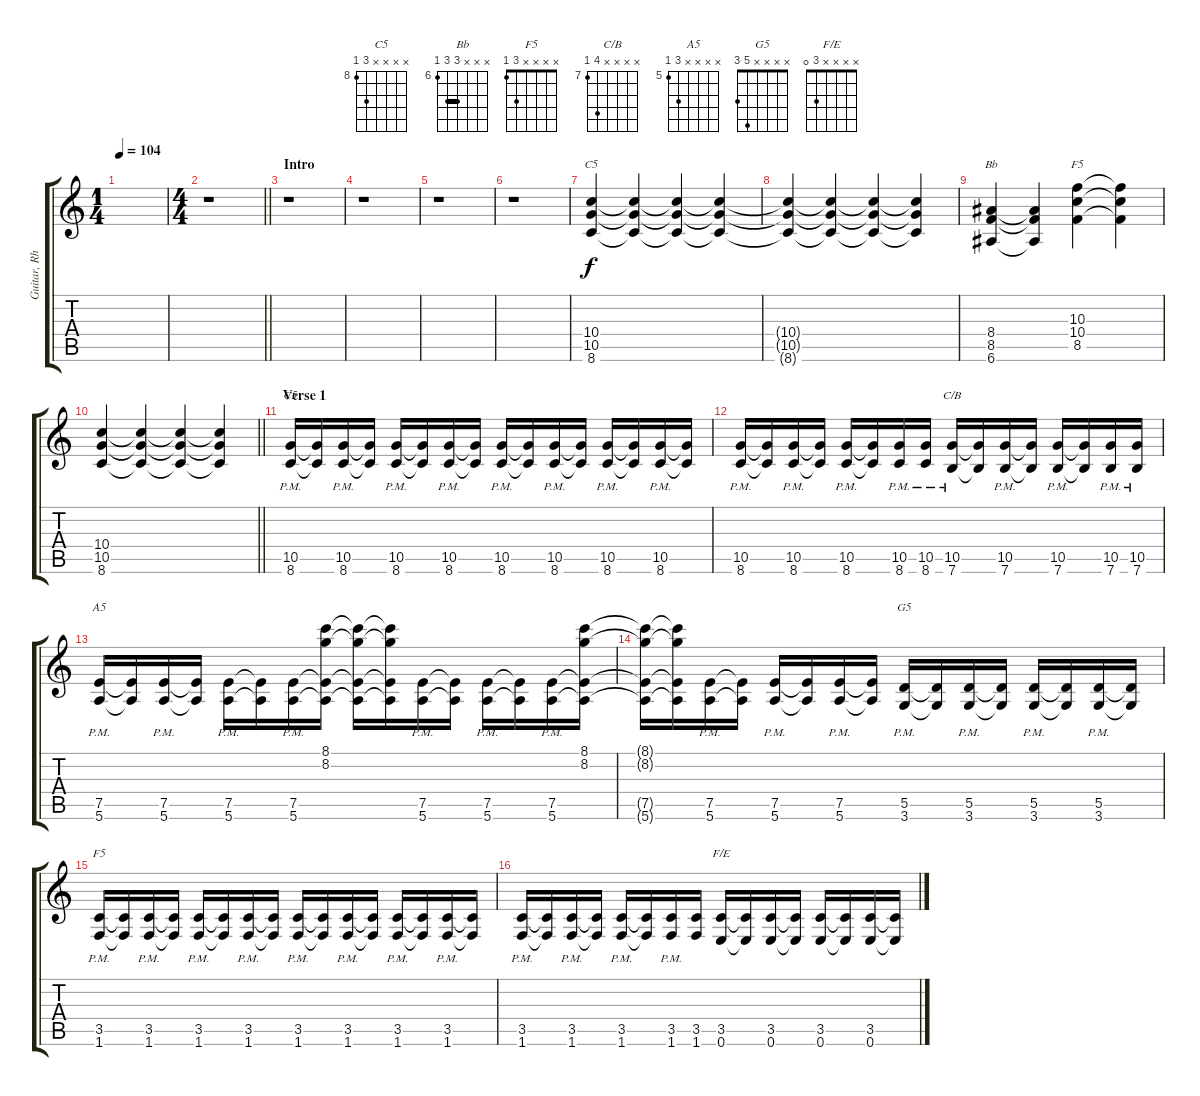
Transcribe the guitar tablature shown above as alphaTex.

\track ("Guitar, Rhythm" "Guitar, Rh") {instrument distortionguitar}
\staff {score tabs}
\tuning (E4 B3 G3 D3 A2 E2) {hide}
\chord ("C5" x x 5 5 3 x) {barre 5}
\chord ("Bb" x x x 8 8 6) {firstfret 6 barre 8}
\chord ("F5" x x 10 10 8 x) {firstfret 8 barre 10}
\chord ("C5" x x x x 10 8) {firstfret 8}
\chord ("C/B" x x x x 10 7) {firstfret 7}
\chord ("A5" x x x x 7 5) {firstfret 5}
\chord ("G5" x x x x 5 3)
\chord ("F5" x x x x 3 1)
\chord ("F/E" x x x x 3 0)
\ts (1 4)
\tempo 104
\clef g2
\ks c
|
\ts (4 4)
\barLineRight lightlight
r.1 |
\section ("" "Intro")
r.1 |
r.1 |
r.1 |
r.1 |
(10.4 10.5 8.6).4{ch "C5"} (10.4{t} 10.5{t} 8.6{t}).4 (10.4{t} 10.5{t} 8.6{t}).4 (10.4{t} 10.5{t} 8.6{t}).4 |
(10.4{t} 10.5{t} 8.6{t}).4 (10.4{t} 10.5{t} 8.6{t}).4 (10.4{t} 10.5{t} 8.6{t}).4 (10.4{t} 10.5{t} 8.6{t}).4 |
(8.4 8.5 6.6).4{ch "Bb"} (8.4{t} 8.5{t} 6.6{t}).4 (10.3 10.4 8.5).4{ch "F5"} (10.3{t} 10.4{t} 8.5{t}).4 |
\barLineRight lightlight
(10.4 10.5 8.6).4 (10.4{t} 10.5{t} 8.6{t}).4 (10.4{t} 10.5{t} 8.6{t}).4 (10.4{t} 10.5{t} 8.6{t}).4 |
\section ("" "Verse 1")
(10.5{pm} 8.6).16{ch "C5"} (10.5{t} 8.6{t}).16 (10.5{pm} 8.6).16 (10.5{t} 8.6{t}).16 (10.5{pm} 8.6).16 (10.5{t} 8.6{t}).16 (10.5{pm} 8.6).16 (10.5{t} 8.6{t}).16 (10.5{pm} 8.6).16 (10.5{t} 8.6{t}).16 (10.5{pm} 8.6).16 (10.5{t} 8.6{t}).16 (10.5{pm} 8.6).16 (10.5{t} 8.6{t}).16 (10.5{pm} 8.6).16 (10.5{t} 8.6{t}).16 |
(10.5{pm} 8.6{pm}).16 (10.5{t} 8.6{t}).16 (10.5{pm} 8.6{pm}).16 (10.5{t} 8.6{t}).16 (10.5{pm} 8.6{pm}).16 (10.5{t} 8.6{t}).16 (10.5{pm} 8.6{pm}).16 (10.5{pm} 8.6{pm}).16 (10.5{pm} 7.6{pm}).16{ch "C/B"} (10.5{t} 7.6{t}).16 (10.5{pm} 7.6{pm}).16 (10.5{t} 7.6{t}).16 (10.5{pm} 7.6{pm}).16 (10.5{t} 7.6{t}).16 (10.5{pm} 7.6{pm}).16 (10.5{pm} 7.6{pm}).16 |
(7.5 5.6{pm}).16{ch "A5"} (7.5{t} 5.6{t}).16 (7.5 5.6{pm}).16 (7.5{t} 5.6{t}).16 (7.5 5.6{pm}).16 (7.5{t} 5.6{t}).16 (7.5 5.6{pm}).16 (8.1 8.2 7.5{t} 5.6{t}).16 (8.1{t} 8.2{t} 7.5{t} 5.6{t}).16 (8.1{t} 8.2{t} 7.5{t} 5.6{t}).16 (7.5 5.6{pm}).16 (7.5{t} 5.6{t}).16 (7.5 5.6{pm}).16 (7.5{t} 5.6{t}).16 (7.5 5.6{pm}).16 (8.1 8.2 7.5{t} 5.6{t}).16 |
(8.1{t} 8.2{t} 7.5{t} 5.6{t}).16 (8.1{t} 8.2{t} 7.5{t} 5.6{t}).16 (7.5 5.6{pm}).16 (7.5{t} 5.6{t}).16 (7.5 5.6{pm}).16 (7.5{t} 5.6{t}).16 (7.5 5.6{pm}).16 (7.5{t} 5.6{t}).16 (5.5 3.6{pm}).16{ch "G5"} (5.5{t} 3.6{t}).16 (5.5 3.6{pm}).16 (5.5{t} 3.6{t}).16 (5.5 3.6{pm}).16 (5.5{t} 3.6{t}).16 (5.5 3.6{pm}).16 (5.5{t} 3.6{t}).16 |
(3.5{pm} 1.6{pm}).16{ch "F5"} (3.5{t} 1.6{t}).16 (3.5{pm} 1.6{pm}).16 (3.5{t} 1.6{t}).16 (3.5{pm} 1.6{pm}).16 (3.5{t} 1.6{t}).16 (3.5{pm} 1.6{pm}).16 (3.5{t} 1.6{t}).16 (3.5{pm} 1.6{pm}).16 (3.5{t} 1.6{t}).16 (3.5{pm} 1.6{pm}).16 (3.5{t} 1.6{t}).16 (3.5{pm} 1.6{pm}).16 (3.5{t} 1.6{t}).16 (3.5{pm} 1.6{pm}).16 (3.5{t} 1.6{t}).16 |
(3.5{pm} 1.6{pm}).16 (3.5{t} 1.6{t}).16 (3.5{pm} 1.6{pm}).16 (3.5{t} 1.6{t}).16 (3.5{pm} 1.6{pm}).16 (3.5{t} 1.6{t}).16 (3.5{pm} 1.6{pm}).16 (3.5 1.6).16 (3.5 0.6).16{ch "F/E"} (3.5{t} 0.6{t}).16 (3.5 0.6).16 (3.5{t} 0.6{t}).16 (3.5 0.6).16 (3.5{t} 0.6{t}).16 (3.5 0.6).16 (3.5{t} 0.6{t}).16
